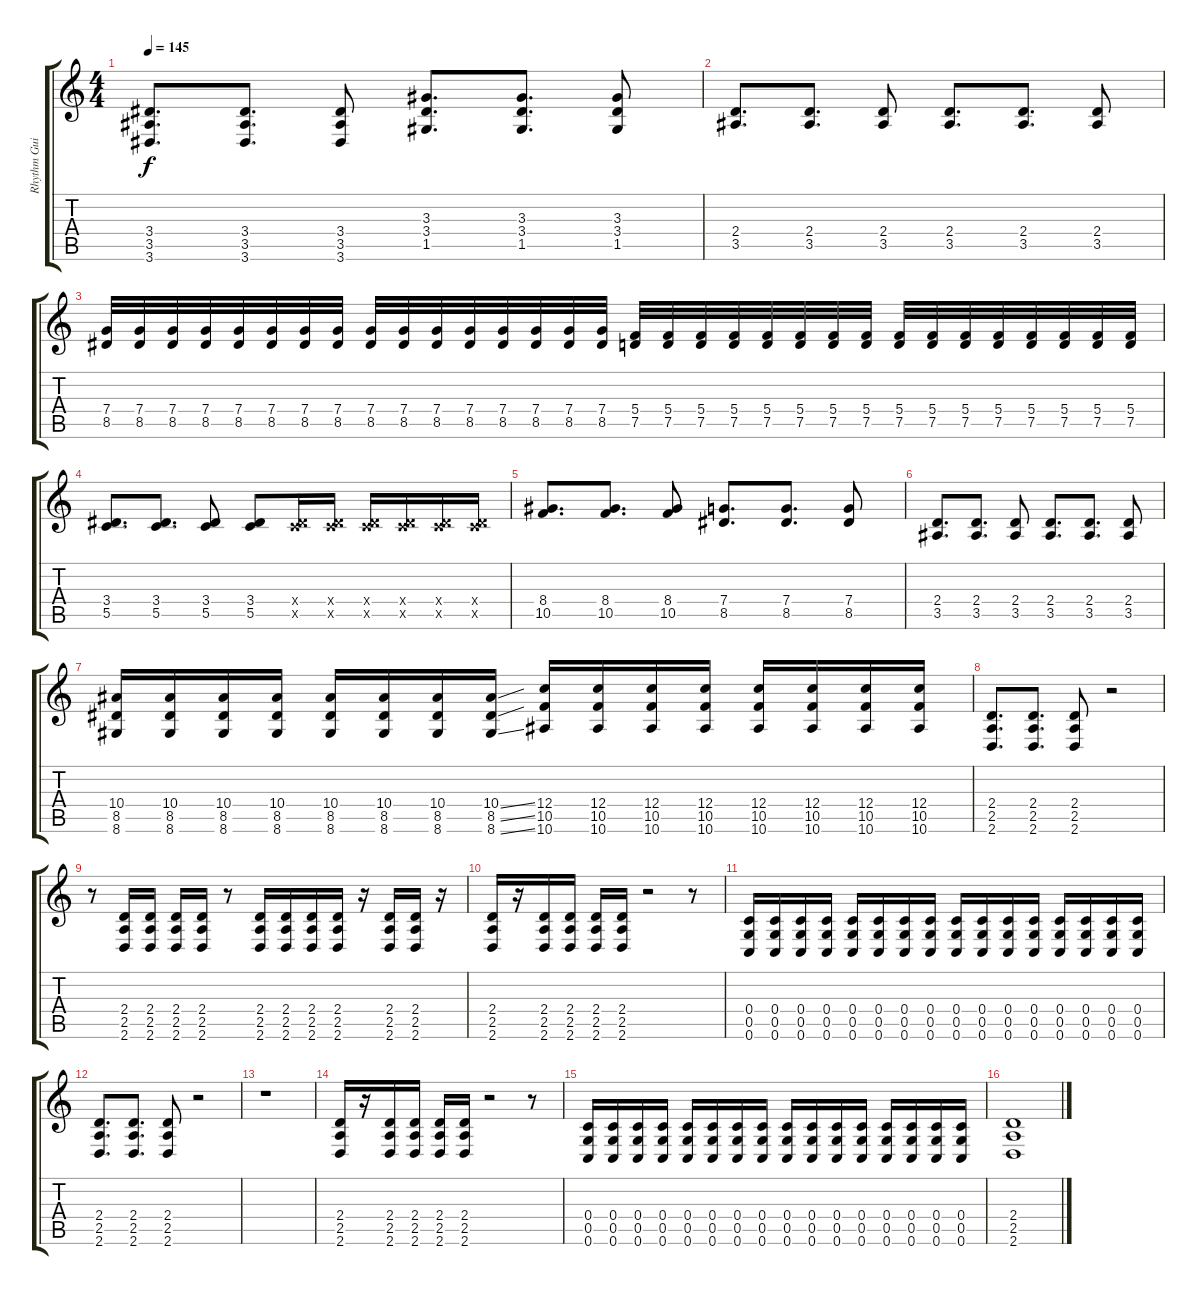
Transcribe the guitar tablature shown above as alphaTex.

\track ("Rhythm Guitar" "Rhythm Gui") {instrument overdrivenguitar}
\staff {score tabs}
\tuning (D4 A3 F3 C3 G2 C2) {hide}
\ts (4 4)
\tempo 145
\clef g2
\ks c
(3.4 3.5 3.6).8{d dy f} (3.4 3.5 3.6).8{d} (3.4 3.5 3.6).8 (3.3 3.4 1.5).8{d} (3.3 3.4 1.5).8{d} (3.3 3.4 1.5).8 |
(2.4 3.5).8{d} (2.4 3.5).8{d} (2.4 3.5).8 (2.4 3.5).8{d} (2.4 3.5).8{d} (2.4 3.5).8 |
(7.4 8.5).32 (7.4 8.5).32 (7.4 8.5).32 (7.4 8.5).32 (7.4 8.5).32 (7.4 8.5).32 (7.4 8.5).32 (7.4 8.5).32 (7.4 8.5).32 (7.4 8.5).32 (7.4 8.5).32 (7.4 8.5).32 (7.4 8.5).32 (7.4 8.5).32 (7.4 8.5).32 (7.4 8.5).32 (5.4 7.5).32 (5.4 7.5).32 (5.4 7.5).32 (5.4 7.5).32 (5.4 7.5).32 (5.4 7.5).32 (5.4 7.5).32 (5.4 7.5).32 (5.4 7.5).32 (5.4 7.5).32 (5.4 7.5).32 (5.4 7.5).32 (5.4 7.5).32 (5.4 7.5).32 (5.4 7.5).32 (5.4 7.5).32 |
(3.4 5.5).8{d} (3.4 5.5).8{d} (3.4 5.5).8 (3.4 5.5).8 (3.4{x} 5.5{x}).16 (3.4{x} 5.5{x}).16 (3.4{x} 5.5{x}).16 (3.4{x} 5.5{x}).16 (3.4{x} 5.5{x}).16 (3.4{x} 5.5{x}).16 |
(8.4 10.5).8{d} (8.4 10.5).8{d} (8.4 10.5).8 (7.4 8.5).8{d} (7.4 8.5).8{d} (7.4 8.5).8 |
(2.4 3.5).8{d} (2.4 3.5).8{d} (2.4 3.5).8 (2.4 3.5).8{d} (2.4 3.5).8{d} (2.4 3.5).8 |
(10.4 8.5 8.6).16 (10.4 8.5 8.6).16 (10.4 8.5 8.6).16 (10.4 8.5 8.6).16 (10.4 8.5 8.6).16 (10.4 8.5 8.6).16 (10.4 8.5 8.6).16 (10.4{ss} 8.5{ss} 8.6{ss}).16 (12.4 10.5 10.6).16 (12.4 10.5 10.6).16 (12.4 10.5 10.6).16 (12.4 10.5 10.6).16 (12.4 10.5 10.6).16 (12.4 10.5 10.6).16 (12.4 10.5 10.6).16 (12.4 10.5 10.6).16 |
(2.4 2.5 2.6).8{d} (2.4 2.5 2.6).8{d} (2.4 2.5 2.6).8 r.2 |
r.8 (2.4 2.5 2.6).16 (2.4 2.5 2.6).16 (2.4 2.5 2.6).16 (2.4 2.5 2.6).16 r.8 (2.4 2.5 2.6).16 (2.4 2.5 2.6).16 (2.4 2.5 2.6).16 (2.4 2.5 2.6).16 r.16 (2.4 2.5 2.6).16 (2.4 2.5 2.6).16 r.16 |
(2.4 2.5 2.6).16 r.16 (2.4 2.5 2.6).16 (2.4 2.5 2.6).16 (2.4 2.5 2.6).16 (2.4 2.5 2.6).16 r.2 r.8 |
(0.4 0.5 0.6).16 (0.4 0.5 0.6).16 (0.4 0.5 0.6).16 (0.4 0.5 0.6).16 (0.4 0.5 0.6).16 (0.4 0.5 0.6).16 (0.4 0.5 0.6).16 (0.4 0.5 0.6).16 (0.4 0.5 0.6).16 (0.4 0.5 0.6).16 (0.4 0.5 0.6).16 (0.4 0.5 0.6).16 (0.4 0.5 0.6).16 (0.4 0.5 0.6).16 (0.4 0.5 0.6).16 (0.4 0.5 0.6).16 |
(2.4 2.5 2.6).8{d} (2.4 2.5 2.6).8{d} (2.4 2.5 2.6).8 r.2 |
r.1 |
(2.4 2.5 2.6).16 r.16 (2.4 2.5 2.6).16 (2.4 2.5 2.6).16 (2.4 2.5 2.6).16 (2.4 2.5 2.6).16 r.2 r.8 |
(0.4 0.5 0.6).16 (0.4 0.5 0.6).16 (0.4 0.5 0.6).16 (0.4 0.5 0.6).16 (0.4 0.5 0.6).16 (0.4 0.5 0.6).16 (0.4 0.5 0.6).16 (0.4 0.5 0.6).16 (0.4 0.5 0.6).16 (0.4 0.5 0.6).16 (0.4 0.5 0.6).16 (0.4 0.5 0.6).16 (0.4 0.5 0.6).16 (0.4 0.5 0.6).16 (0.4 0.5 0.6).16 (0.4 0.5 0.6).16 |
(2.4 2.5 2.6).1
